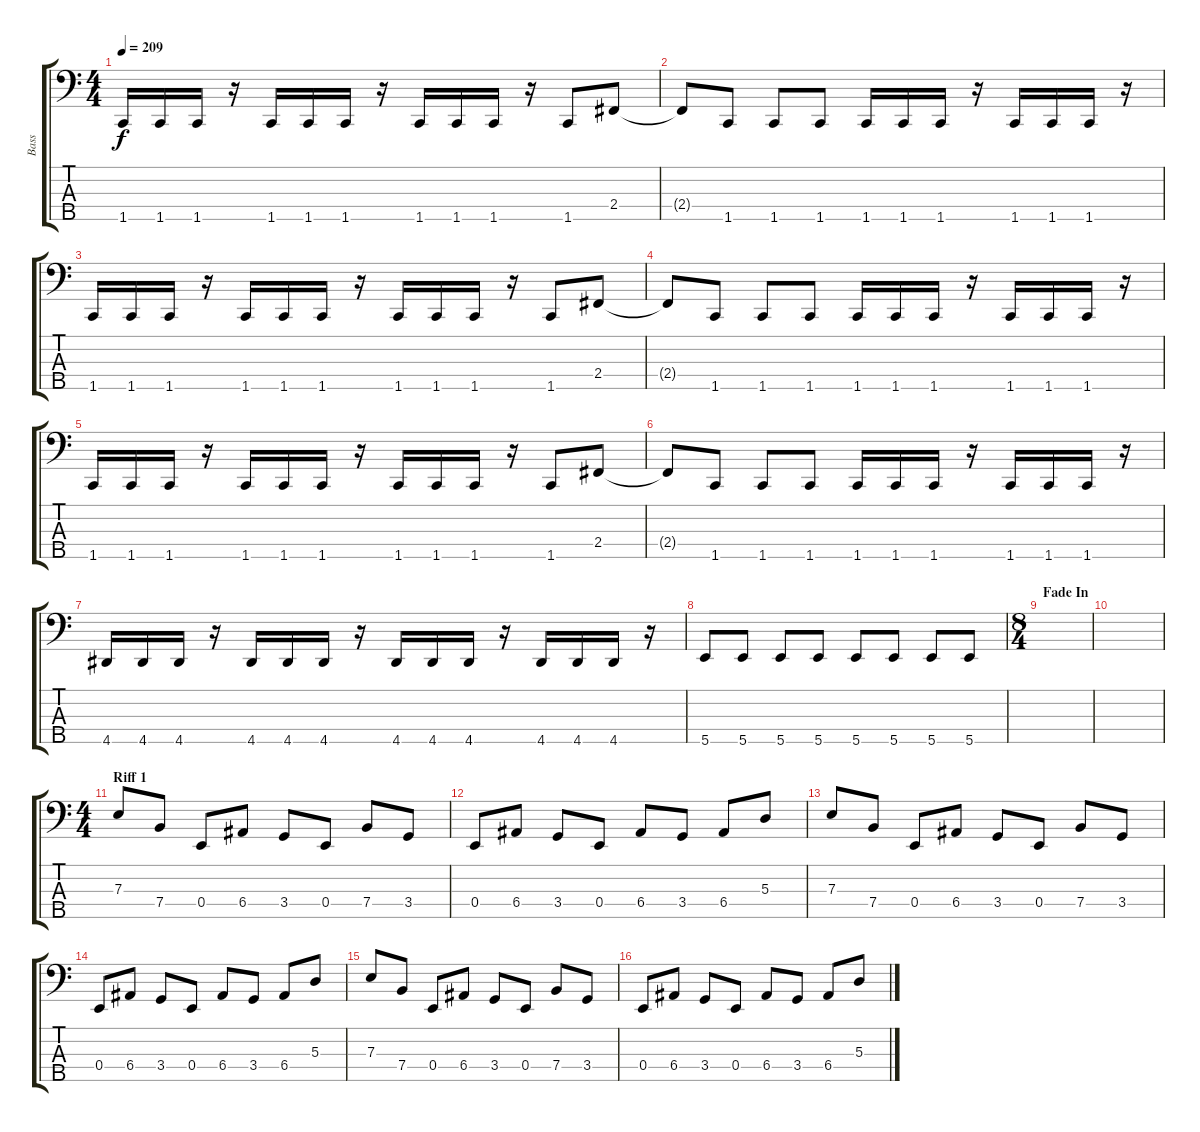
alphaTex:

\track ("Bass" "Bass") {instrument electricbassfinger}
\staff {score tabs}
\tuning (G2 D2 A1 E1 B0) {hide}
\ts (4 4)
\tempo 209
\clef f4
\ks c
1.5.16{dy f} 1.5.16 1.5.16 r.16 1.5.16 1.5.16 1.5.16 r.16 1.5.16 1.5.16 1.5.16 r.16 1.5.8 2.4.8 |
2.4{t}.8 1.5.8 1.5.8 1.5.8 1.5.16 1.5.16 1.5.16 r.16 1.5.16 1.5.16 1.5.16 r.16 |
1.5.16 1.5.16 1.5.16 r.16 1.5.16 1.5.16 1.5.16 r.16 1.5.16 1.5.16 1.5.16 r.16 1.5.8 2.4.8 |
2.4{t}.8 1.5.8 1.5.8 1.5.8 1.5.16 1.5.16 1.5.16 r.16 1.5.16 1.5.16 1.5.16 r.16 |
1.5.16 1.5.16 1.5.16 r.16 1.5.16 1.5.16 1.5.16 r.16 1.5.16 1.5.16 1.5.16 r.16 1.5.8 2.4.8 |
2.4{t}.8 1.5.8 1.5.8 1.5.8 1.5.16 1.5.16 1.5.16 r.16 1.5.16 1.5.16 1.5.16 r.16 |
4.5.16 4.5.16 4.5.16 r.16 4.5.16 4.5.16 4.5.16 r.16 4.5.16 4.5.16 4.5.16 r.16 4.5.16 4.5.16 4.5.16 r.16 |
5.5.8 5.5.8 5.5.8 5.5.8 5.5.8 5.5.8 5.5.8 5.5.8 |
\ts (8 4)
\section ("" "Fade In")
|
|
\ts (4 4)
\section ("" "Riff 1")
7.3.8 7.4.8 0.4.8 6.4.8 3.4.8 0.4.8 7.4.8 3.4.8 |
0.4.8 6.4.8 3.4.8 0.4.8 6.4.8 3.4.8 6.4.8 5.3.8 |
7.3.8 7.4.8 0.4.8 6.4.8 3.4.8 0.4.8 7.4.8 3.4.8 |
0.4.8 6.4.8 3.4.8 0.4.8 6.4.8 3.4.8 6.4.8 5.3.8 |
7.3.8 7.4.8 0.4.8 6.4.8 3.4.8 0.4.8 7.4.8 3.4.8 |
0.4.8 6.4.8 3.4.8 0.4.8 6.4.8 3.4.8 6.4.8 5.3.8
